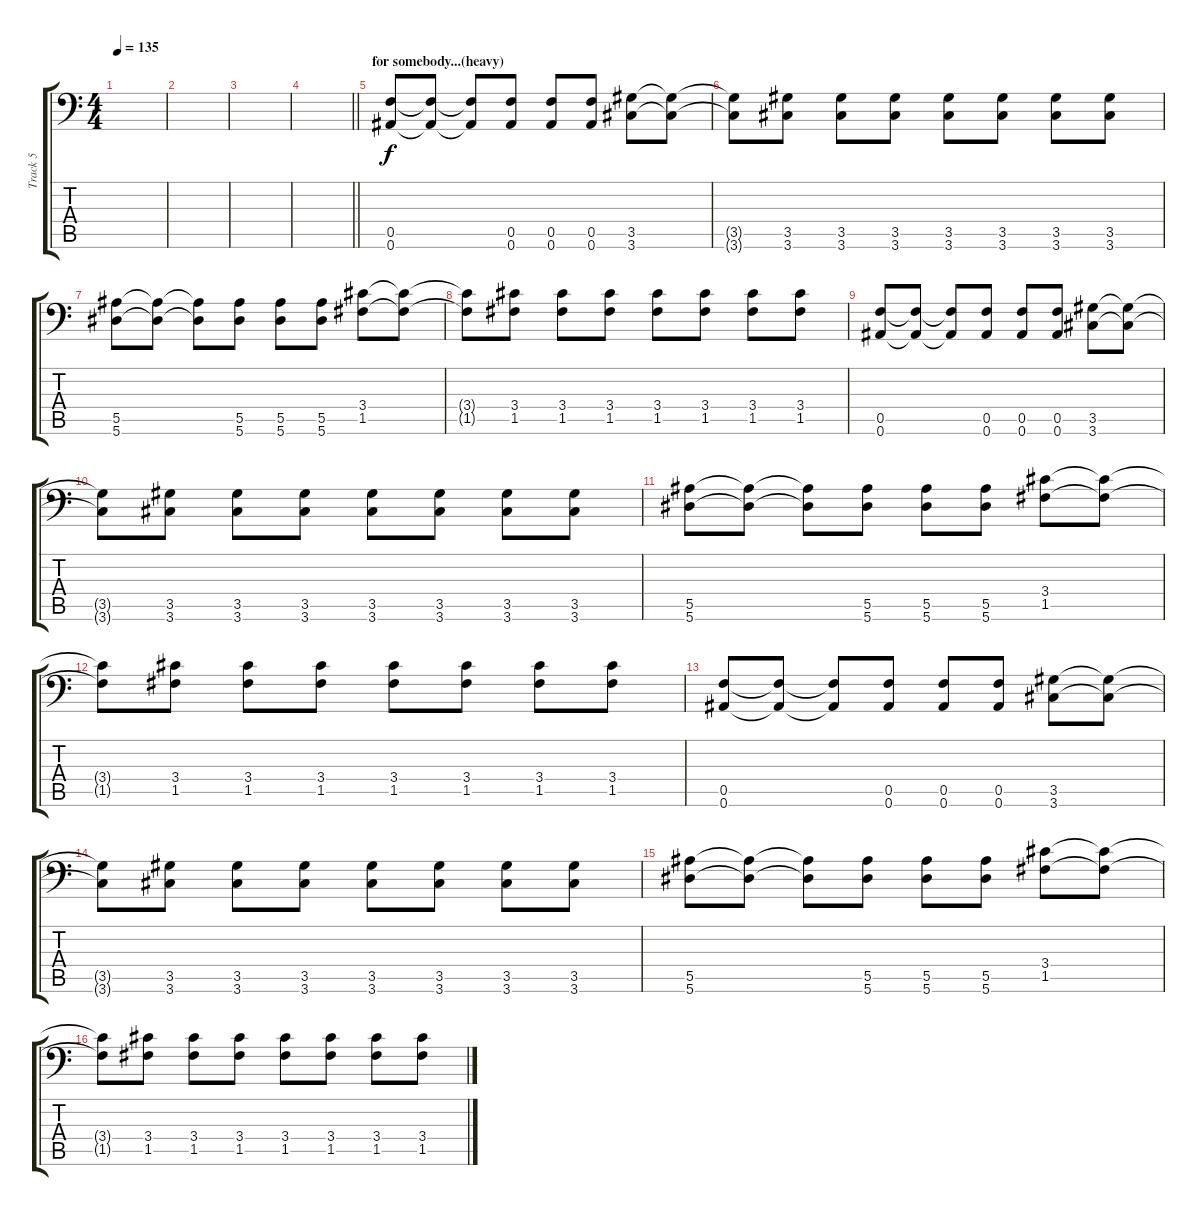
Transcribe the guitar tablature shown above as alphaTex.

\track ("Track 5" "Track 5") {instrument distortionguitar}
\staff {score tabs}
\tuning (C4 G3 Eb3 Bb2 F2 Bb1) {hide}
\ts (4 4)
\tempo 135
\clef f4
\ks c
|
|
|
\barLineRight lightlight
|
\section ("" "for somebody...(heavy)")
(0.5 0.6).8 (0.5{t} 0.6{t}).8 (0.5{t} 0.6{t}).8 (0.5 0.6).8 (0.5 0.6).8 (0.5 0.6).8 (3.5 3.6).8 (3.5{t} 3.6{t}).8 |
(3.5{t} 3.6{t}).8 (3.5 3.6).8 (3.5 3.6).8 (3.5 3.6).8 (3.5 3.6).8 (3.5 3.6).8 (3.5 3.6).8 (3.5 3.6).8 |
(5.5 5.6).8 (5.5{t} 5.6{t}).8 (5.5{t} 5.6{t}).8 (5.5 5.6).8 (5.5 5.6).8 (5.5 5.6).8 (3.4 1.5).8 (3.4{t} 1.5{t}).8 |
(3.4{t} 1.5{t}).8 (3.4 1.5).8 (3.4 1.5).8 (3.4 1.5).8 (3.4 1.5).8 (3.4 1.5).8 (3.4 1.5).8 (3.4 1.5).8 |
(0.5 0.6).8 (0.5{t} 0.6{t}).8 (0.5{t} 0.6{t}).8 (0.5 0.6).8 (0.5 0.6).8 (0.5 0.6).8 (3.5 3.6).8 (3.5{t} 3.6{t}).8 |
(3.5{t} 3.6{t}).8 (3.5 3.6).8 (3.5 3.6).8 (3.5 3.6).8 (3.5 3.6).8 (3.5 3.6).8 (3.5 3.6).8 (3.5 3.6).8 |
(5.5 5.6).8 (5.5{t} 5.6{t}).8 (5.5{t} 5.6{t}).8 (5.5 5.6).8 (5.5 5.6).8 (5.5 5.6).8 (3.4 1.5).8 (3.4{t} 1.5{t}).8 |
(3.4{t} 1.5{t}).8 (3.4 1.5).8 (3.4 1.5).8 (3.4 1.5).8 (3.4 1.5).8 (3.4 1.5).8 (3.4 1.5).8 (3.4 1.5).8 |
(0.5 0.6).8 (0.5{t} 0.6{t}).8 (0.5{t} 0.6{t}).8 (0.5 0.6).8 (0.5 0.6).8 (0.5 0.6).8 (3.5 3.6).8 (3.5{t} 3.6{t}).8 |
(3.5{t} 3.6{t}).8 (3.5 3.6).8 (3.5 3.6).8 (3.5 3.6).8 (3.5 3.6).8 (3.5 3.6).8 (3.5 3.6).8 (3.5 3.6).8 |
(5.5 5.6).8 (5.5{t} 5.6{t}).8 (5.5{t} 5.6{t}).8 (5.5 5.6).8 (5.5 5.6).8 (5.5 5.6).8 (3.4 1.5).8 (3.4{t} 1.5{t}).8 |
(3.4{t} 1.5{t}).8 (3.4 1.5).8 (3.4 1.5).8 (3.4 1.5).8 (3.4 1.5).8 (3.4 1.5).8 (3.4 1.5).8 (3.4 1.5).8
